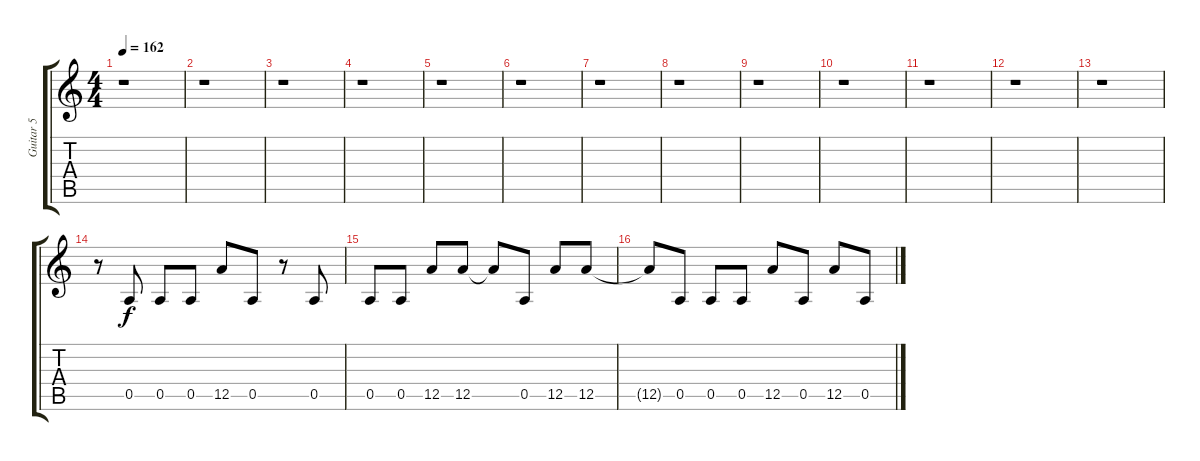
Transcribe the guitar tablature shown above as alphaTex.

\track ("Guitar 5" "Guitar 5") {instrument distortionguitar}
\staff {score tabs}
\tuning (E4 B3 G3 D3 A2 E2) {hide}
\ts (4 4)
\tempo 162
\clef g2
\ks c
r.1{dy f} |
r.1 |
r.1 |
r.1 |
r.1 |
r.1 |
r.1 |
r.1 |
r.1 |
r.1 |
r.1 |
r.1 |
r.1 |
r.8 0.5.8 0.5.8 0.5.8 12.5.8 0.5.8 r.8 0.5.8 |
0.5.8 0.5.8 12.5.8 12.5.8 12.5{t}.8 0.5.8 12.5.8 12.5.8 |
12.5{t}.8 0.5.8 0.5.8 0.5.8 12.5.8 0.5.8 12.5.8 0.5.8
